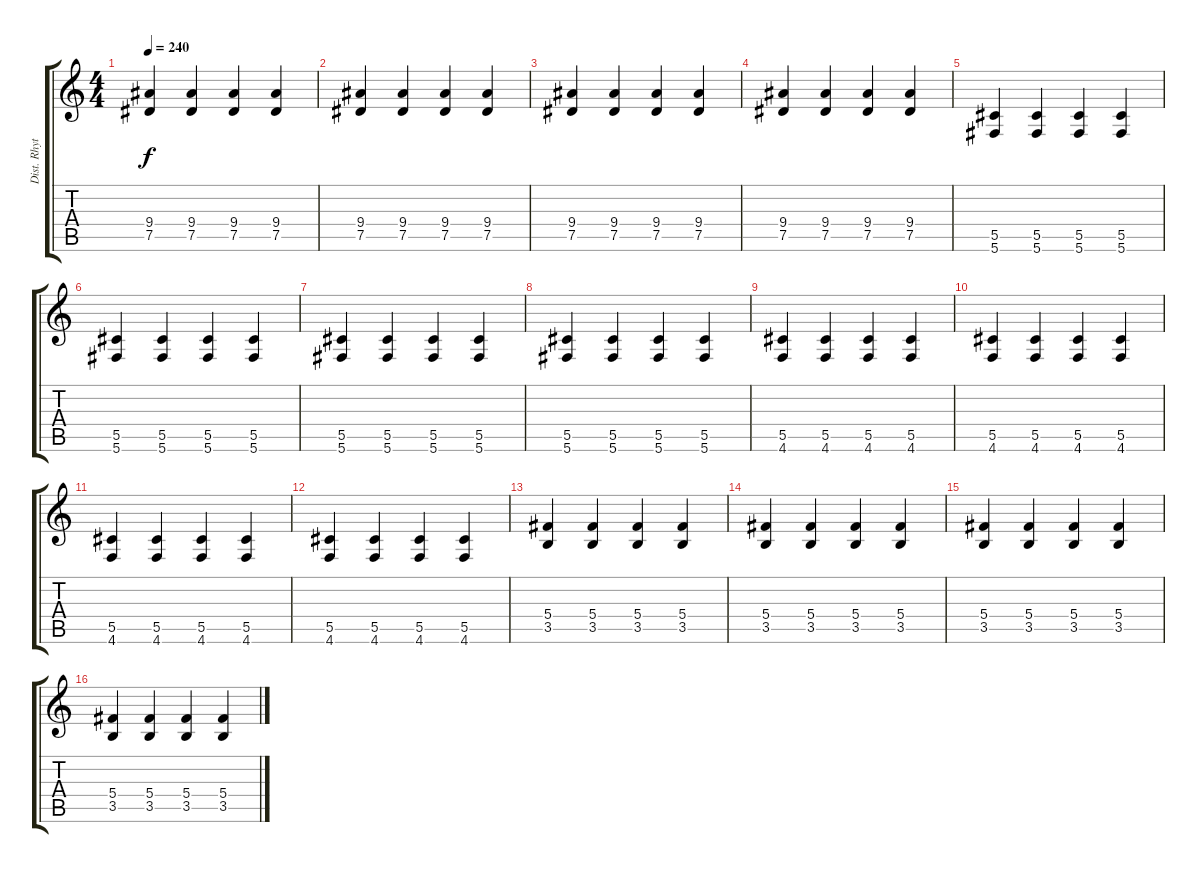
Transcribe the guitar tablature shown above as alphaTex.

\track ("Dist. Rhytm Guitar [L]" "Dist. Rhyt") {instrument distortionguitar}
\staff {score tabs}
\tuning (Eb4 Bb3 Gb3 Db3 Ab2 Db2) {hide}
\ts (4 4)
\tempo 240
\clef g2
\ks c
(9.4 7.5).4{dy f} (9.4 7.5).4 (9.4 7.5).4 (9.4 7.5).4 |
(9.4 7.5).4 (9.4 7.5).4 (9.4 7.5).4 (9.4 7.5).4 |
(9.4 7.5).4 (9.4 7.5).4 (9.4 7.5).4 (9.4 7.5).4 |
(9.4 7.5).4 (9.4 7.5).4 (9.4 7.5).4 (9.4 7.5).4 |
(5.5 5.6).4 (5.5 5.6).4 (5.5 5.6).4 (5.5 5.6).4 |
(5.5 5.6).4 (5.5 5.6).4 (5.5 5.6).4 (5.5 5.6).4 |
(5.5 5.6).4 (5.5 5.6).4 (5.5 5.6).4 (5.5 5.6).4 |
(5.5 5.6).4 (5.5 5.6).4 (5.5 5.6).4 (5.5 5.6).4 |
(5.5 4.6).4 (5.5 4.6).4 (5.5 4.6).4 (5.5 4.6).4 |
(5.5 4.6).4 (5.5 4.6).4 (5.5 4.6).4 (5.5 4.6).4 |
(5.5 4.6).4 (5.5 4.6).4 (5.5 4.6).4 (5.5 4.6).4 |
(5.5 4.6).4 (5.5 4.6).4 (5.5 4.6).4 (5.5 4.6).4 |
(5.4 3.5).4 (5.4 3.5).4 (5.4 3.5).4 (5.4 3.5).4 |
(5.4 3.5).4 (5.4 3.5).4 (5.4 3.5).4 (5.4 3.5).4 |
(5.4 3.5).4 (5.4 3.5).4 (5.4 3.5).4 (5.4 3.5).4 |
(5.4 3.5).4 (5.4 3.5).4 (5.4 3.5).4 (5.4 3.5).4
